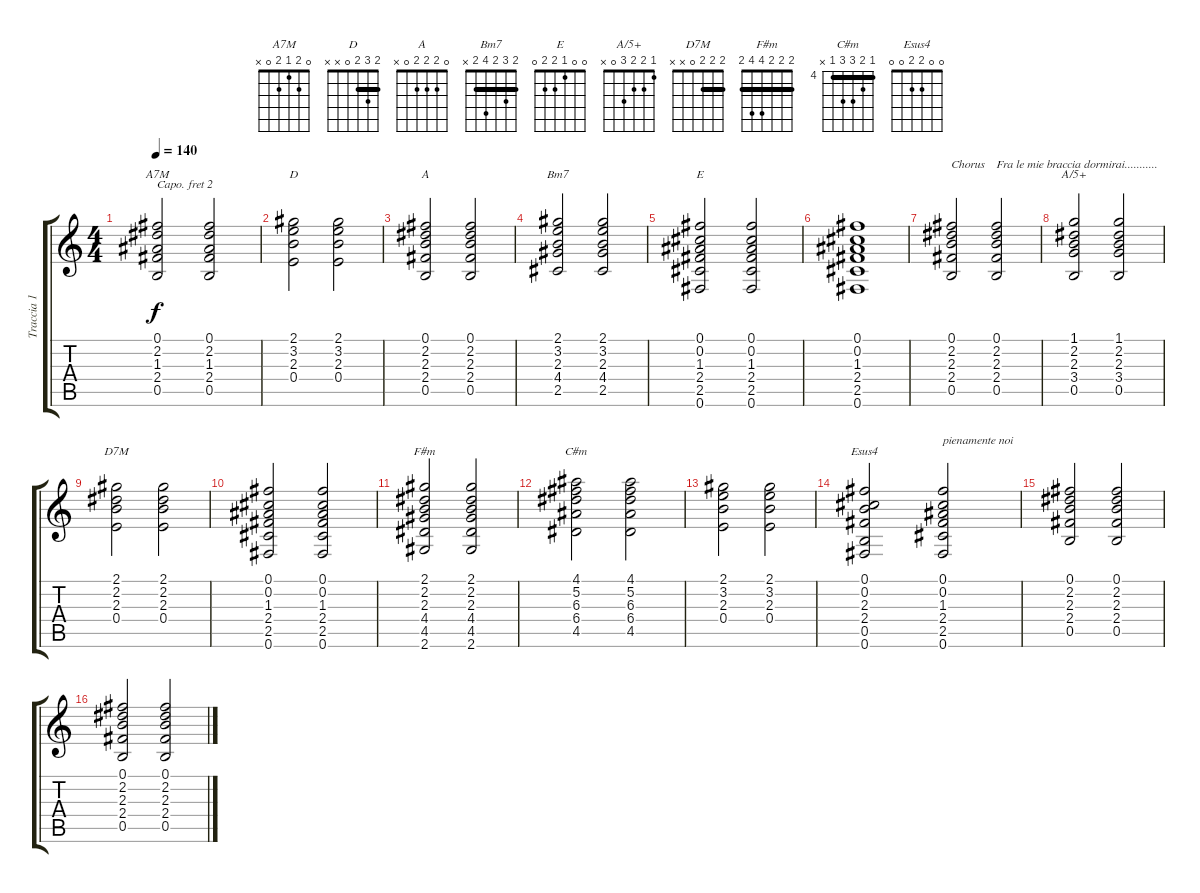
\track ("Traccia 1" "Traccia 1") {instrument electricguitarjazz}
\staff {score tabs}
\capo 2
\tuning (E4 B3 G3 D3 A2 E2) {hide}
\chord ("A7M" 0 2 1 2 0 x)
\chord ("D" 2 3 2 0 x x) {barre 2}
\chord ("A" 0 2 2 2 0 x)
\chord ("Bm7" 2 3 2 4 2 x) {barre 2}
\chord ("E" 0 0 1 2 2 0)
\chord ("A/5+" 1 2 2 3 0 x)
\chord ("D7M" 2 2 2 0 x x) {barre 2}
\chord ("F#m" 2 2 2 4 4 2) {barre 2}
\chord ("C#m" 4 5 6 6 4 x) {firstfret 4 barre 4}
\chord ("Esus4" 0 0 2 2 0 0)
\ts (4 4)
\tempo 140
\clef g2
\ks c
(0.1 2.2 1.3 2.4 0.5).2{ch "A7M" dy f} (0.1 2.2 1.3 2.4 0.5).2 |
(2.1 3.2 2.3 0.4).2{ch "D"} (2.1 3.2 2.3 0.4).2 |
(0.1 2.2 2.3 2.4 0.5).2{ch "A"} (0.1 2.2 2.3 2.4 0.5).2 |
(2.1 3.2 2.3 4.4 2.5).2{ch "Bm7"} (2.1 3.2 2.3 4.4 2.5).2 |
(0.1 0.2 1.3 2.4 2.5 0.6).2{ch "E"} (0.1 0.2 1.3 2.4 2.5 0.6).2 |
(0.1 0.2 1.3 2.4 2.5 0.6).1 |
(0.1 2.2 2.3 2.4 0.5).2{txt "Chorus"} (0.1 2.2 2.3 2.4 0.5).2{txt "Fra le mie braccia dormirai..........."} |
(1.1 2.2 2.3 3.4 0.5).2{ch "A/5+"} (1.1 2.2 2.3 3.4 0.5).2 |
(2.1 2.2 2.3 0.4).2{ch "D7M"} (2.1 2.2 2.3 0.4).2 |
(0.1 0.2 1.3 2.4 2.5 0.6).2 (0.1 0.2 1.3 2.4 2.5 0.6).2 |
(2.1 2.2 2.3 4.4 4.5 2.6).2{ch "F#m"} (2.1 2.2 2.3 4.4 4.5 2.6).2 |
(4.1 5.2 6.3 6.4 4.5).2{ch "C#m"} (4.1 5.2 6.3 6.4 4.5).2 |
(2.1 3.2 2.3 0.4).2 (2.1 3.2 2.3 0.4).2 |
(0.1 0.2 2.3 2.4 0.5 0.6).2{ch "Esus4"} (0.1 0.2 1.3 2.4 2.5 0.6).2{txt "pienamente noi"} |
(0.1 2.2 2.3 2.4 0.5).2 (0.1 2.2 2.3 2.4 0.5).2 |
(0.1 2.2 2.3 2.4 0.5).2 (0.1 2.2 2.3 2.4 0.5).2
